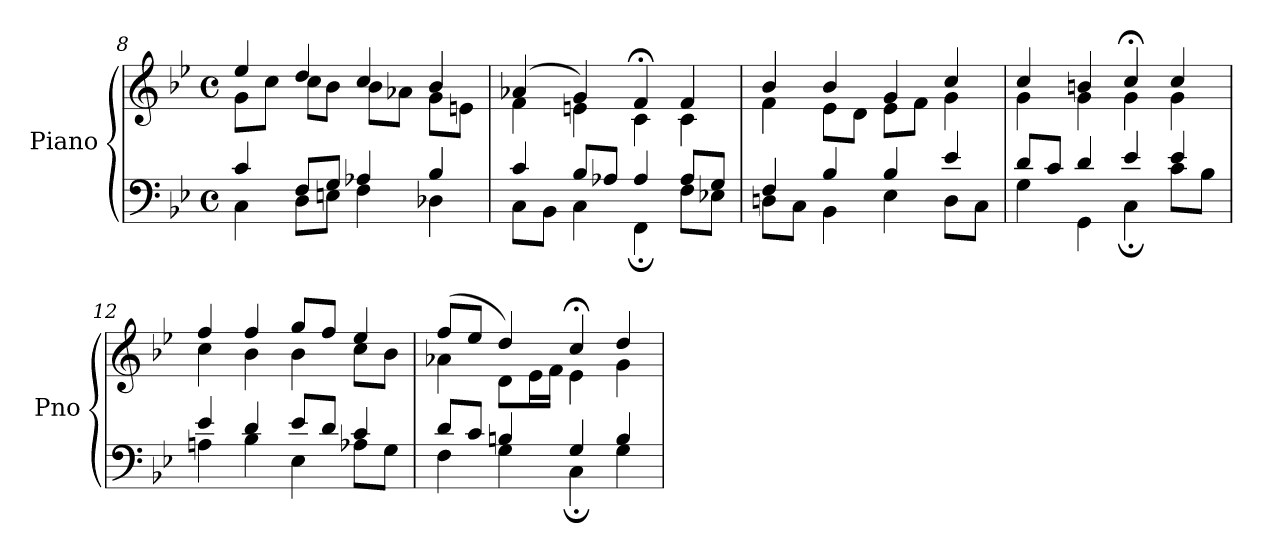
**kern	**kern
*part1	*part1
*staff2	*staff1
*I"Piano	*
*I'Pno	*
*clefF4	*clefG2
*k[b-e-]	*k[b-e-]
*M4/4	*M4/4
*met(c)	*met(c)
=8	=8
*^	*^
4c/	4C\	4ee-/	8g\L
.	.	.	8cc\J
8F/L	8D\L	4dd/	8cc\L
8G/J	8En\J	.	8b-\J
4A-X/	4F\	4cc/	8b-\L
.	.	.	8a-X\J
4B-/	4D-X\	4b-/	8g\L
.	.	.	8en\J
=9	=9	=9	=9
4c/	8C\L	(>4a-X/	4f\
.	8BB-\J	.	.
8B-/L	4C\	4g/)	4en\
8A-X/J	.	.	.
4A-/	4FF;\	4f;</	4c\
8A-/L	8F\L	4f/	4c\
8G/J	8E-X\J	.	.
=10	=10	=10	=10
4F/	8Dn\L	4b-/	4f\
.	8C\J	.	.
4B-/	4BB-\	4b-/	8e-\L
.	.	.	8d\J
4B-/	4E-\	4g/	8e-\L
.	.	.	8f\J
4e-/	8D\L	4cc/	4g\
.	8C\J	.	.
=11	=11	=11	=11
8d/L	4G\	4cc/	4g\
8c/J	.	.	.
4d/	4GG\	4bn/	4g\
4e-/	4C;\	4cc;</	4g\
4e-/	8c\L	4cc/	4g\
.	8B-\J	.	.
=12	=12	=12	=12
4e-/	4An\	4ff/	4cc\
4d/	4B-\	4ff/	4b-\
8e-/L	4E-\	8gg/L	4b-\
8d/J	.	8ff/J	.
4c/	8A-X\L	4ee-/	8cc\L
.	8G\J	.	8b-\J
=13	=13	=13	=13
8d/L	4F\	(>8ff/L	4a-X\
8c/J	.	8ee-/J	.
4Bn/	4G\	4dd/)	8d\L
.	.	.	16e-\L
.	.	.	16f\JJ
4G/	4C;\	4cc;</	4e-\
4B/	4G\	4dd/	4g\
*v	*v	*	*
*	*v	*v
=	=
*-	*-
